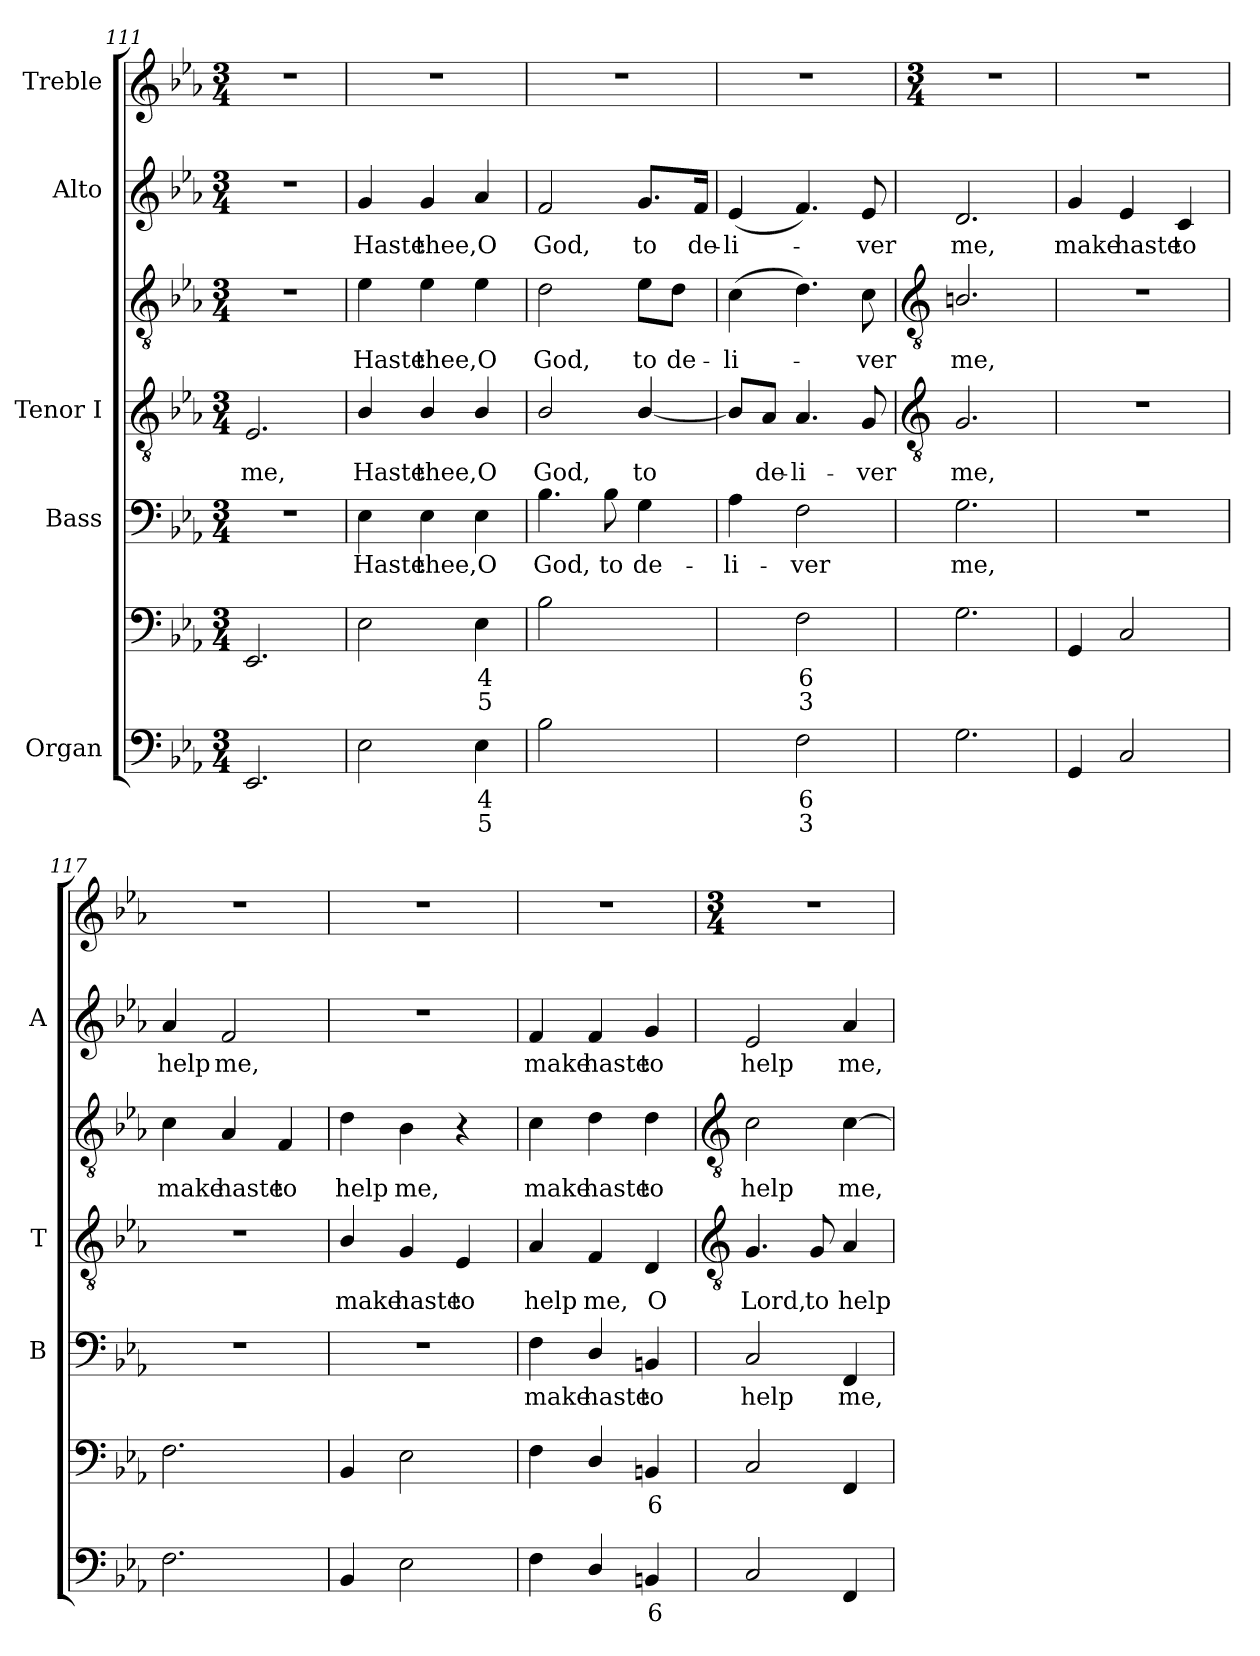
**kern	**text	**text	**kern	**text	**text	**kern	**text	**kern	**text	**kern	**text	**kern	**text	**kern
*part5	*part5	*part5	*part5	*part5	*part5	*part4	*part4	*part3	*part3	*part3	*part3	*part2	*part2	*part1
*staff7	*staff7	*staff7	*staff6	*staff6	*staff6	*staff5	*staff5	*staff4	*staff4	*staff3	*staff3	*staff2	*staff2	*staff1
*I"Organ	*	*	*	*	*	*I"Bass	*	*I"Tenor I	*	*	*	*I"Alto	*	*I"Treble
*	*	*	*	*	*	*I'B	*	*I'T	*	*	*	*I'A	*	*
*clefF4	*	*	*clefF4	*	*	*clefF4	*	*clefGv2	*	*clefGv2	*	*clefG2	*	*clefG2
*k[b-e-a-]	*	*	*k[b-e-a-]	*	*	*k[b-e-a-]	*	*k[b-e-a-]	*	*k[b-e-a-]	*	*k[b-e-a-]	*	*k[b-e-a-]
*E-:	*	*	*E-:	*	*	*E-:	*	*E-:	*	*E-:	*	*E-:	*	*E-:
*M3/4	*	*	*M3/4	*	*	*M3/4	*	*M3/4	*	*M3/4	*	*M3/4	*	*M3/4
=111	=111	=111	=111	=111	=111	=111	=111	=111	=111	=111	=111	=111	=111	=111
!	!	!	!	!	!	!LO:N:vis=1	!	!	!LO:LY:b	!LO:N:vis=1	!	!LO:N:vis=1	!	!
2.EE-	.	.	2.EE-	.	.	2.r	.	2.E-	me,	2.r	.	2.r	.	2.r
=112	=112	=112	=112	=112	=112	=112	=112	=112	=112	=112	=112	=112	=112	=112
!	!	!	!	!	!	!	!LO:LY:b	!	!LO:LY:b	!	!LO:LY:b	!	!LO:LY:b	!
2E-	.	.	2E-	.	.	4E-	Haste	4B-/	Haste	4e-	Haste	4g	Haste	2.r
!	!	!	!	!	!	!	!LO:LY:b	!	!LO:LY:b	!	!LO:LY:b	!	!LO:LY:b	!
.	.	.	.	.	.	4E-	thee,	4B-/	thee,	4e-	thee,	4g	thee,	.
!	!LO:LY:b	!LO:LY:b	!	!LO:LY:b	!LO:LY:b	!	!LO:LY:b	!	!LO:LY:b	!	!LO:LY:b	!	!LO:LY:b	!
4E-	4	5	4E-	4	5	4E-	O	4B-/	O	4e-	O	4a-	O	.
=113	=113	=113	=113	=113	=113	=113	=113	=113	=113	=113	=113	=113	=113	=113
!	!	!	!	!	!	!	!LO:LY:b	!	!LO:LY:b	!	!LO:LY:b	!	!LO:LY:b	!
2B-	.	.	2B-	.	.	4.B-	God,	2B-/	-God,	2d	God,	2f	God,	2.r
!	!	!	!	!	!	!	!LO:LY:b	!	!	!	!	!	!	!
.	.	.	.	.	.	8B-	to	.	.	.	.	.	.	.
!	!LO:LY:b	!	!	!LO:LY:b	!	!	!LO:LY:b	!	!LO:LY:b	!	!LO:LY:b	!	!LO:LY:b	!
[8G\Lyy	6	.	[8G\Lyy	6	.	4G	de-	[4B-/	to	8e-\L	to	8.g/L	to	.
!	!LO:LY:b	!	!	!LO:LY:b	!	!	!	!	!	!	!LO:LY:b	!	!	!
8G\Jyy]	5	.	8G\Jyy]	5	.	.	.	.	.	8d\J	de-	.	.	.
!	!	!	!	!	!	!	!	!	!	!	!	!	!LO:LY:b	!
.	.	.	.	.	.	.	.	.	.	.	.	16f/Jk	de-	.
=114	=114	=114	=114	=114	=114	=114	=114	=114	=114	=114	=114	=114	=114	=114
!	!LO:LY:b	!	!	!LO:LY:b	!	!	!LO:LY:b	!	!	!	!LO:LY:b	!	!LO:LY:b	!
[8A-\Lyy	9	.	[8A-\Lyy	9	.	4A-	-li-	8B-/L]	.	(>4c	li-	(<4e-	-li-	2.r
!	!LO:LY:b	!	!	!LO:LY:b	!	!	!	!	!LO:LY:b	!	!	!	!	!
8A-\Jyy]	8	.	8A-\Jyy]	8	.	.	.	8A-/J	de-	.	.	.	.	.
!	!LO:LY:b	!LO:LY:b	!	!LO:LY:b	!LO:LY:b	!	!LO:LY:b	!	!LO:LY:b	!	!	!	!	!
2F	6	3	2F	6	3	2F	-ver	4.A-	-li-	4.d)	.	4.f)	.	.
!	!	!	!	!	!	!	!	!	!LO:LY:b	!	!LO:LY:b	!	!LO:LY:b	!
.	.	.	.	.	.	.	.	8G	-ver	8c	ver	8e-	ver	.
!!LO:LB:g=z
=115	=115	=115	=115	=115	=115	=115	=115	=115	=115	=115	=115	=115	=115	=115
*	*	*	*	*	*	*	*	*clefGv2	*	*clefGv2	*	*	*	*
*	*	*	*	*	*	*	*	*	*	*	*	*	*	*M3/4
!	!	!	!	!	!	!	!LO:LY:b	!	!LO:LY:b	!	!LO:LY:b	!	!LO:LY:b	!
2.G	.	.	2.G	.	.	2.G	me,	2.G	me,	2.Bn/	me,	2.d	me,	2.r
=116	=116	=116	=116	=116	=116	=116	=116	=116	=116	=116	=116	=116	=116	=116
!	!	!	!	!	!	!LO:N:vis=1	!	!LO:N:vis=1	!	!LO:N:vis=1	!	!	!LO:LY:b	!
4GG	.	.	4GG	.	.	2.r	.	2.r	.	2.r	.	4g	make	2.r
!	!	!	!	!	!	!	!	!	!	!	!	!	!LO:LY:b	!
2C	.	.	2C	.	.	.	.	.	.	.	.	4e-	haste	.
!	!	!	!	!	!	!	!	!	!	!	!	!	!LO:LY:b	!
.	.	.	.	.	.	.	.	.	.	.	.	4c	to	.
=117	=117	=117	=117	=117	=117	=117	=117	=117	=117	=117	=117	=117	=117	=117
!	!	!	!	!	!	!LO:N:vis=1	!	!LO:N:vis=1	!	!	!LO:LY:b	!	!LO:LY:b	!
2.F	.	.	2.F	.	.	2.r	.	2.r	.	4c	make	4a-	help	2.r
!	!	!	!	!	!	!	!	!	!	!	!LO:LY:b	!	!LO:LY:b	!
.	.	.	.	.	.	.	.	.	.	4A-	haste	2f	me,	.
!	!	!	!	!	!	!	!	!	!	!	!LO:LY:b	!	!	!
.	.	.	.	.	.	.	.	.	.	4F	to	.	.	.
=118	=118	=118	=118	=118	=118	=118	=118	=118	=118	=118	=118	=118	=118	=118
!	!	!	!	!	!	!LO:N:vis=1	!	!	!LO:LY:b	!	!LO:LY:b	!LO:N:vis=1	!	!
4BB-	.	.	4BB-	.	.	2.r	.	4B-/	make	4d	help	2.r	.	2.r
!	!	!	!	!	!	!	!	!	!LO:LY:b	!	!LO:LY:b	!	!	!
2E-	.	.	2E-	.	.	.	.	4G	haste	4B-	me,	.	.	.
!	!	!	!	!	!	!	!	!	!LO:LY:b	!	!	!	!	!
.	.	.	.	.	.	.	.	4E-	to	4r	.	.	.	.
=119	=119	=119	=119	=119	=119	=119	=119	=119	=119	=119	=119	=119	=119	=119
!	!	!	!	!	!	!	!LO:LY:b	!	!LO:LY:b	!	!LO:LY:b	!	!LO:LY:b	!
4F	.	.	4F	.	.	4F	make	4A-	help	4c	make	4f	make	2.r
!	!	!	!	!	!	!	!LO:LY:b	!	!LO:LY:b	!	!LO:LY:b	!	!LO:LY:b	!
4D/	.	.	4D/	.	.	4D/	haste	4F	me,	4d	haste	4f	haste	.
!	!LO:LY:b	!	!	!LO:LY:b	!	!	!LO:LY:b	!	!LO:LY:b	!	!LO:LY:b	!	!LO:LY:b	!
4BBn	6	.	4BBn	6	.	4BBn	to	4D	O	4d	to	4g	to	.
!!LO:LB:g=z
=120	=120	=120	=120	=120	=120	=120	=120	=120	=120	=120	=120	=120	=120	=120
*	*	*	*	*	*	*	*	*clefGv2	*	*clefGv2	*	*	*	*
*	*	*	*	*	*	*	*	*	*	*	*	*	*	*M3/4
!	!	!	!	!	!	!	!LO:LY:b	!	!LO:LY:b	!	!LO:LY:b	!	!LO:LY:b	!
2C	.	.	2C	.	.	2C	help	4.G	Lord,	2c	help	2e-	help	2.r
!	!	!	!	!	!	!	!	!	!LO:LY:b	!	!	!	!	!
.	.	.	.	.	.	.	.	8G	to	.	.	.	.	.
!	!	!	!	!	!	!	!LO:LY:b	!	!LO:LY:b	!	!LO:LY:b	!	!LO:LY:b	!
4FF	.	.	4FF	.	.	4FF	me,	4A-	help	[4c	me,	4a-	me,	.
=	=	=	=	=	=	=	=	=	=	=	=	=	=	=
*-	*-	*-	*-	*-	*-	*-	*-	*-	*-	*-	*-	*-	*-	*-
